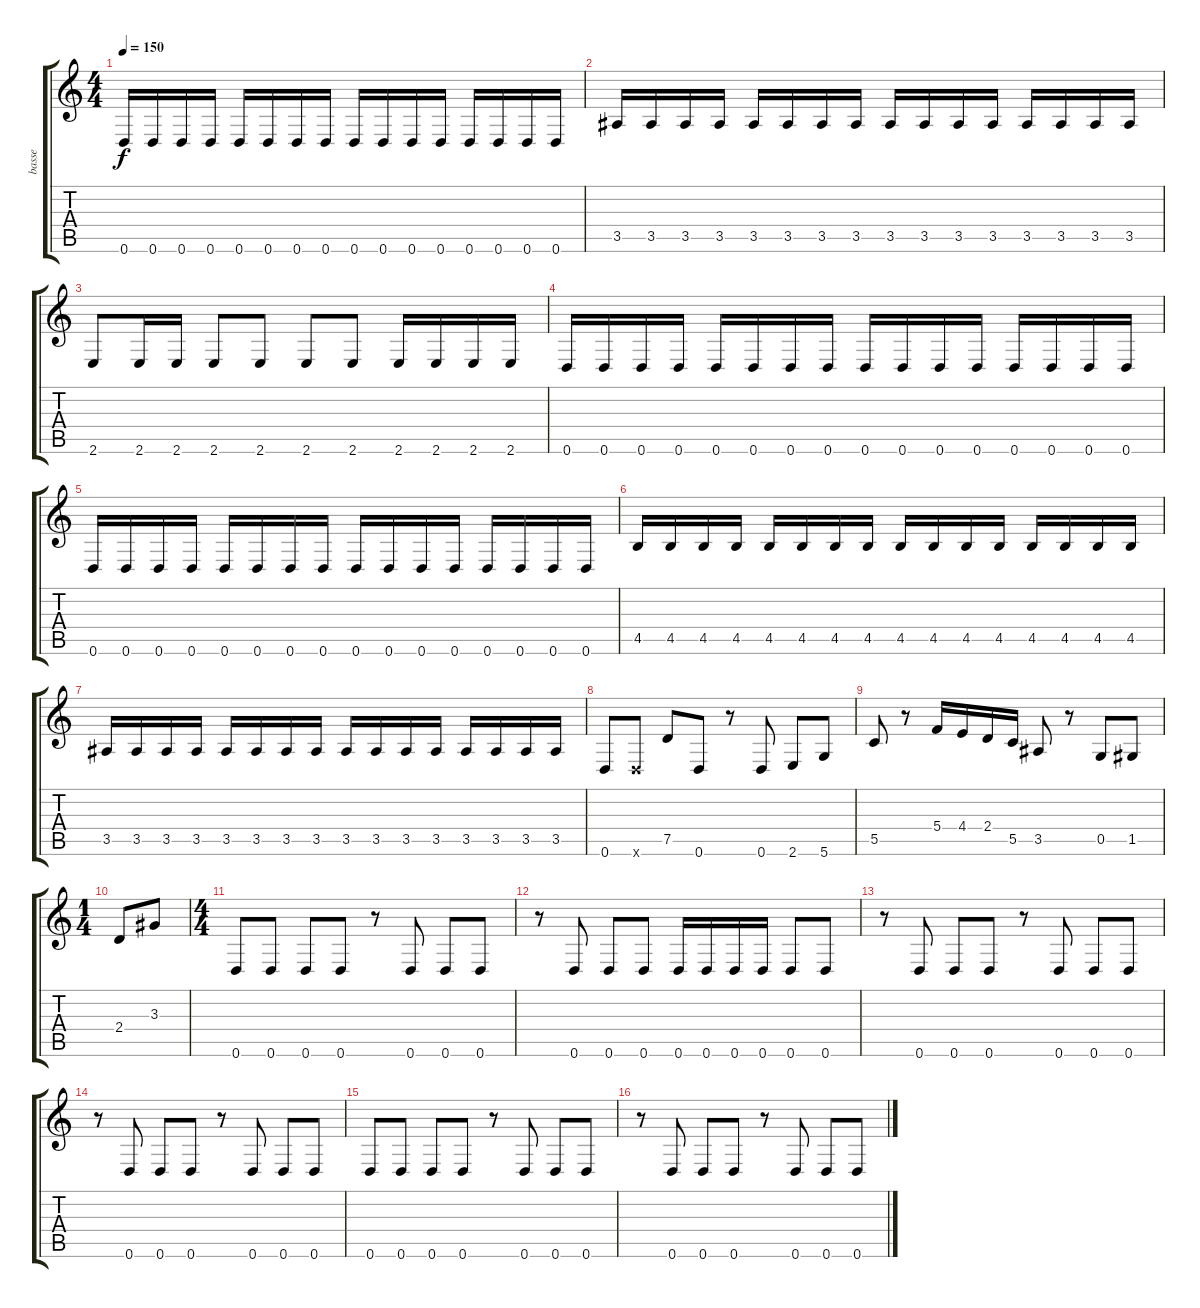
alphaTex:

\track ("basse" "basse") {instrument electricbassfinger}
\staff {score tabs}
\tuning (D4 A3 F3 C3 G2 D2) {hide}
\ts (4 4)
\tempo 150
\clef g2
\ks c
0.6.16{dy f} 0.6.16 0.6.16 0.6.16 0.6.16 0.6.16 0.6.16 0.6.16 0.6.16 0.6.16 0.6.16 0.6.16 0.6.16 0.6.16 0.6.16 0.6.16 |
3.5.16 3.5.16 3.5.16 3.5.16 3.5.16 3.5.16 3.5.16 3.5.16 3.5.16 3.5.16 3.5.16 3.5.16 3.5.16 3.5.16 3.5.16 3.5.16 |
2.6.8 2.6.16 2.6.16 2.6.8 2.6.8 2.6.8 2.6.8 2.6.16 2.6.16 2.6.16 2.6.16 |
0.6.16 0.6.16 0.6.16 0.6.16 0.6.16 0.6.16 0.6.16 0.6.16 0.6.16 0.6.16 0.6.16 0.6.16 0.6.16 0.6.16 0.6.16 0.6.16 |
0.6.16 0.6.16 0.6.16 0.6.16 0.6.16 0.6.16 0.6.16 0.6.16 0.6.16 0.6.16 0.6.16 0.6.16 0.6.16 0.6.16 0.6.16 0.6.16 |
4.5.16 4.5.16 4.5.16 4.5.16 4.5.16 4.5.16 4.5.16 4.5.16 4.5.16 4.5.16 4.5.16 4.5.16 4.5.16 4.5.16 4.5.16 4.5.16 |
3.5.16 3.5.16 3.5.16 3.5.16 3.5.16 3.5.16 3.5.16 3.5.16 3.5.16 3.5.16 3.5.16 3.5.16 3.5.16 3.5.16 3.5.16 3.5.16 |
0.6.8 0.6{x}.8 7.5.8 0.6.8 r.8 0.6.8 2.6.8 5.6.8 |
5.5.8 r.8 5.4.16 4.4.16 2.4.16 5.5.16 3.5.8 r.8 0.5.8 1.5.8 |
\ts (1 4)
2.4.8 3.3.8 |
\ts (4 4)
0.6.8 0.6.8 0.6.8 0.6.8 r.8 0.6.8 0.6.8 0.6.8 |
r.8 0.6.8 0.6.8 0.6.8 0.6.16 0.6.16 0.6.16 0.6.16 0.6.8 0.6.8 |
r.8 0.6.8 0.6.8 0.6.8 r.8 0.6.8 0.6.8 0.6.8 |
r.8 0.6.8 0.6.8 0.6.8 r.8 0.6.8 0.6.8 0.6.8 |
0.6.8 0.6.8 0.6.8 0.6.8 r.8 0.6.8 0.6.8 0.6.8 |
r.8 0.6.8 0.6.8 0.6.8 r.8 0.6.8 0.6.8 0.6.8
